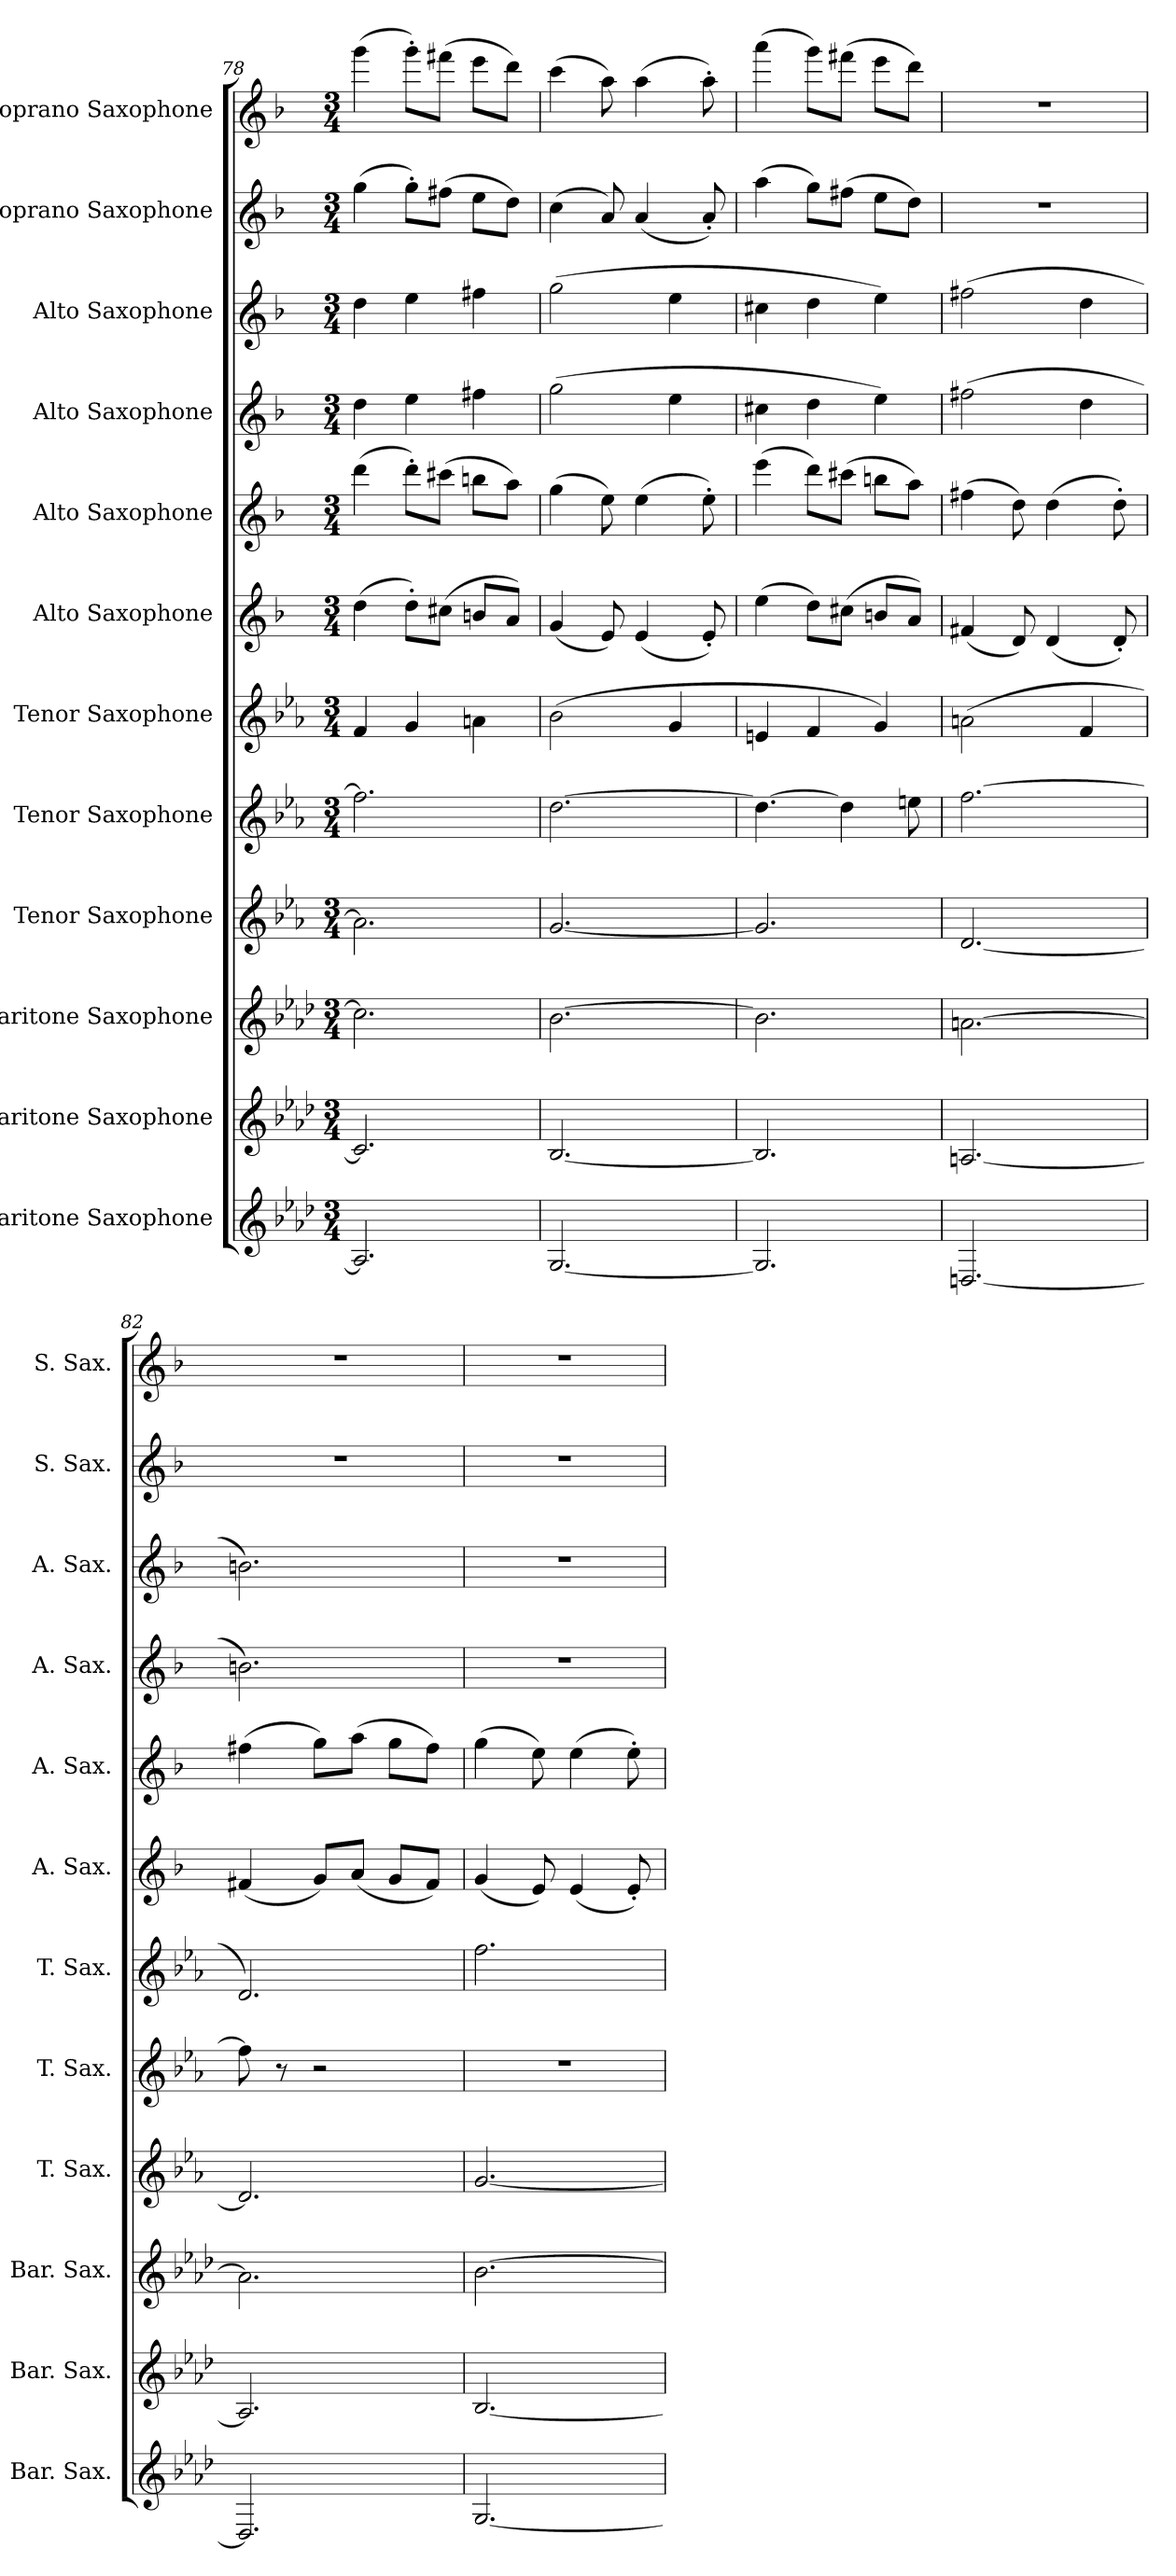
**kern	**kern	**kern	**kern	**kern	**kern	**kern	**kern	**kern	**kern	**kern	**kern
*part12	*part11	*part10	*part9	*part8	*part7	*part6	*part5	*part4	*part3	*part2	*part1
*staff12	*staff11	*staff10	*staff9	*staff8	*staff7	*staff6	*staff5	*staff4	*staff3	*staff2	*staff1
*I"Baritone Saxophone	*I"Baritone Saxophone	*I"Baritone Saxophone	*I"Tenor Saxophone	*I"Tenor Saxophone	*I"Tenor Saxophone	*I"Alto Saxophone	*I"Alto Saxophone	*I"Alto Saxophone	*I"Alto Saxophone	*I"Soprano Saxophone	*I"Soprano Saxophone
*I'Bar. Sax.	*I'Bar. Sax.	*I'Bar. Sax.	*I'T. Sax.	*I'T. Sax.	*I'T. Sax.	*I'A. Sax.	*I'A. Sax.	*I'A. Sax.	*I'A. Sax.	*I'S. Sax.	*I'S. Sax.
*clefG2	*clefG2	*clefG2	*clefG2	*clefG2	*clefG2	*clefG2	*clefG2	*clefG2	*clefG2	*clefG2	*clefG2
*ITrd12c21	*ITrd12c21	*ITrd12c21	*ITrd8c14	*ITrd8c14	*ITrd8c14	*ITrd5c9	*ITrd5c9	*ITrd5c9	*ITrd5c9	*ITrd1c2	*ITrd1c2
*k[b-e-a-d-]	*k[b-e-a-d-]	*k[b-e-a-d-]	*k[b-e-a-]	*k[b-e-a-]	*k[b-e-a-]	*k[b-e-a-d-]	*k[b-e-a-d-]	*k[b-e-a-d-]	*k[b-e-a-d-]	*k[b-e-a-]	*k[b-e-a-]
*M3/4	*M3/4	*M3/4	*M3/4	*M3/4	*M3/4	*M3/4	*M3/4	*M3/4	*M3/4	*M3/4	*M3/4
=78	=78	=78	=78	=78	=78	=78	=78	=78	=78	=78	=78
2.AA/]	2.C/]	2.c\]	2.An\]	2.f\]	4F/	(4f\	(4ff\	4f\	4f\	(4ff\	(4fff\
.	.	.	.	.	4G/	8f'\L)	8ff'\L)	4g\	4g\	8ff'\L)	8fff'\L)
.	.	.	.	.	.	(8en\J	(8een\J	.	.	(8een\J	(8eeen\J
.	.	.	.	.	4An\	8dn/L	8ddn\L	4an\	4an\	8dd\L	8ddd\L
.	.	.	.	.	.	8c/J)	8cc\J)	.	.	8cc\J)	8ccc\J)
!!LO:PB:g=z
=79	=79	=79	=79	=79	=79	=79	=79	=79	=79	=79	=79
[2.GG/	[2.BB-/	[2.B-\	[2.G/	[2.d\	(2B-\	(4B-/	(4b-\	(2b-\	(2b-\	(4b-\	(4bb-\
.	.	.	.	.	.	8G/)	8g\)	.	.	8g/)	8gg\)
.	.	.	.	.	.	(4G/	(4g\	.	.	(4g/	(4gg\
.	.	.	.	.	4G/	.	.	4g\	4g\	.	.
.	.	.	.	.	.	8G'/)	8g'\)	.	.	8g'/)	8gg'\)
=80	=80	=80	=80	=80	=80	=80	=80	=80	=80	=80	=80
2.GG/]	2.BB-/]	2.B-\]	2.G/]	4.d\_	4En/	(4g\	(4gg\	4en\	4en\	(4gg\	(4ggg\
.	.	.	.	.	4F/	8f\L)	8ff\L)	4f\	4f\	8ff\L)	8fff\L)
.	.	.	.	4d\]	.	(8en\J	(8een\J	.	.	(8een\J	(8eeen\J
.	.	.	.	.	4G/)	8dn/L	8ddn\L	4g\)	4g\)	8dd\L	8ddd\L
.	.	.	.	8en\	.	8c/J)	8cc\J)	.	.	8cc\J)	8ccc\J)
=81	=81	=81	=81	=81	=81	=81	=81	=81	=81	=81	=81
[2.DDn/	[2.AAn/	[2.An\	[2.D/	[2.f\	(2An\	(4An/	(4an\	(2an\	(2an\	2.r	2.r
.	.	.	.	.	.	8F/)	8f\)	.	.	.	.
.	.	.	.	.	.	(4F/	(4f\	.	.	.	.
.	.	.	.	.	4F/	.	.	4f\	4f\	.	.
.	.	.	.	.	.	8F'/)	8f'\)	.	.	.	.
=82	=82	=82	=82	=82	=82	=82	=82	=82	=82	=82	=82
2.DD/]	2.AA/]	2.A\]	2.D/]	8f\]	2.D/)	(4An/	(4an\	2.dn\)	2.dn\)	2.r	2.r
.	.	.	.	8r	.	.	.	.	.	.	.
.	.	.	.	2r	.	8B-/L)	8b-\L)	.	.	.	.
.	.	.	.	.	.	(8c/J	(8cc\J	.	.	.	.
.	.	.	.	.	.	8B-/L	8b-\L	.	.	.	.
.	.	.	.	.	.	8A/J)	8a\J)	.	.	.	.
=83	=83	=83	=83	=83	=83	=83	=83	=83	=83	=83	=83
[2.GG/	[2.BB-/	[2.B-\	[2.G/	2.r	2.f\	(4B-/	(4b-\	2.r	2.r	2.r	2.r
.	.	.	.	.	.	8G/)	8g\)	.	.	.	.
.	.	.	.	.	.	(4G/	(4g\	.	.	.	.
.	.	.	.	.	.	8G'/)	8g'\)	.	.	.	.
=	=	=	=	=	=	=	=	=	=	=	=
*-	*-	*-	*-	*-	*-	*-	*-	*-	*-	*-	*-
